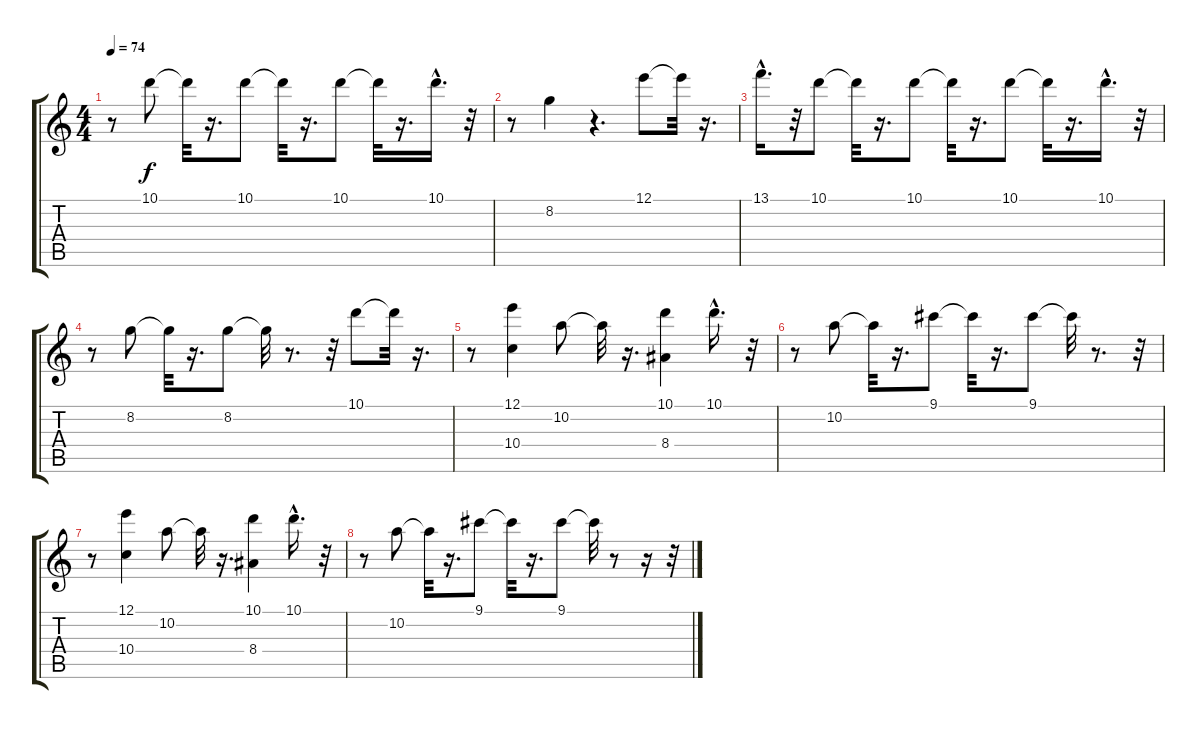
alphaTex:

\track "" {instrument acousticguitarsteel}
\staff {score tabs}
\tuning (E4 B3 G3 D3 A2 E2) {hide}
\ts (4 4)
\tempo 74
\clef g2
\ks c
r.8{dy f} 10.1.8 10.1{t}.32 r.16{d} 10.1.8 10.1{t}.32 r.16{d} 10.1.8 10.1{t}.32 r.16{d} 10.1{hac}.16{d} r.32 |
r.8 8.2.4 r.4{d} 12.1.8 12.1{t}.32 r.16{d} |
13.1{hac}.16{d} r.32 10.1.8 10.1{t}.32 r.16{d} 10.1.8 10.1{t}.32 r.16{d} 10.1.8 10.1{t}.32 r.16{d} 10.1{hac}.16{d} r.32 |
r.8 8.2.8 8.2{t}.32 r.16{d} 8.2.8 8.2{t}.32 r.8{d} r.32 10.1.8 10.1{t}.32 r.16{d} |
r.8 (12.1 10.4).4 10.2.8 10.2{t}.32 r.16{d} (10.1 8.4).4 10.1{hac}.16{d} r.32 |
r.8 10.2.8 10.2{t}.32 r.16{d} 9.1.8 9.1{t}.32 r.16{d} 9.1.8 9.1{t}.32 r.8{d} r.32 |
r.8 (12.1 10.4).4 10.2.8 10.2{t}.32 r.16{d} (10.1 8.4).4 10.1{hac}.16{d} r.32 |
r.8 10.2.8 10.2{t}.32 r.16{d} 9.1.8 9.1{t}.32 r.16{d} 9.1.8 9.1{t}.32 r.8 r.16 r.32
